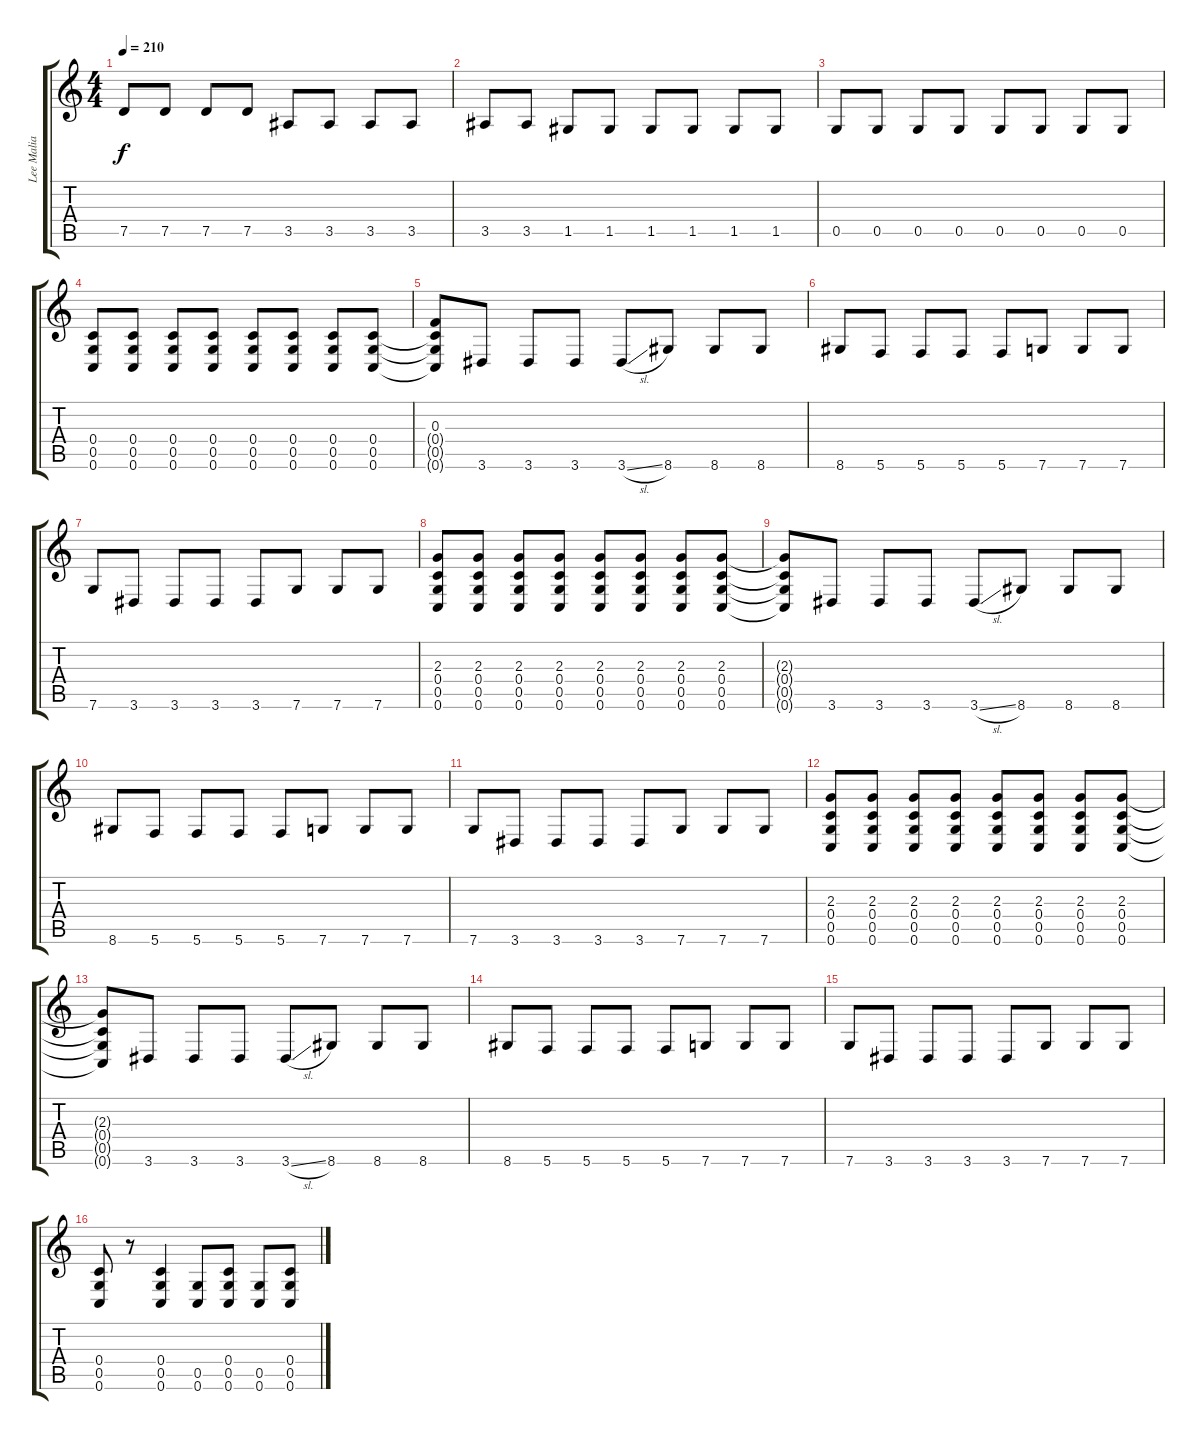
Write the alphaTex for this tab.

\track ("Lee Malia" "Lee Malia") {instrument distortionguitar}
\staff {score tabs}
\tuning (D4 A3 F3 C3 G2 C2) {hide}
\ts (4 4)
\tempo 210
\clef g2
\ks c
7.5.8{dy f} 7.5.8 7.5.8 7.5.8 3.5.8 3.5.8 3.5.8 3.5.8 |
3.5.8 3.5.8 1.5.8 1.5.8 1.5.8 1.5.8 1.5.8 1.5.8 |
0.5.8 0.5.8 0.5.8 0.5.8 0.5.8 0.5.8 0.5.8 0.5.8 |
(0.4 0.5 0.6).8{volume 9 balance 0} (0.4 0.5 0.6).8 (0.4 0.5 0.6).8 (0.4 0.5 0.6).8 (0.4 0.5 0.6).8 (0.4 0.5 0.6).8 (0.4 0.5 0.6).8 (0.4 0.5 0.6).8 |
(0.3 0.4{t} 0.5{t} 0.6{t}).8 3.6.8 3.6.8 3.6.8 3.6{sl}.8 8.6.8 8.6.8 8.6.8 |
8.6.8 5.6.8 5.6.8 5.6.8 5.6.8 7.6.8 7.6.8 7.6.8 |
7.6.8 3.6.8 3.6.8 3.6.8 3.6.8 7.6.8 7.6.8 7.6.8 |
(2.3 0.4 0.5 0.6).8 (2.3 0.4 0.5 0.6).8 (2.3 0.4 0.5 0.6).8 (2.3 0.4 0.5 0.6).8 (2.3 0.4 0.5 0.6).8 (2.3 0.4 0.5 0.6).8 (2.3 0.4 0.5 0.6).8 (2.3 0.4 0.5 0.6).8 |
(2.3{t} 0.4{t} 0.5{t} 0.6{t}).8 3.6.8 3.6.8 3.6.8 3.6{sl}.8 8.6.8 8.6.8 8.6.8 |
8.6.8 5.6.8 5.6.8 5.6.8 5.6.8 7.6.8 7.6.8 7.6.8 |
7.6.8 3.6.8 3.6.8 3.6.8 3.6.8 7.6.8 7.6.8 7.6.8 |
(2.3 0.4 0.5 0.6).8 (2.3 0.4 0.5 0.6).8 (2.3 0.4 0.5 0.6).8 (2.3 0.4 0.5 0.6).8 (2.3 0.4 0.5 0.6).8 (2.3 0.4 0.5 0.6).8 (2.3 0.4 0.5 0.6).8 (2.3 0.4 0.5 0.6).8 |
(2.3{t} 0.4{t} 0.5{t} 0.6{t}).8 3.6.8 3.6.8 3.6.8 3.6{sl}.8 8.6.8 8.6.8 8.6.8 |
8.6.8 5.6.8 5.6.8 5.6.8 5.6.8 7.6.8 7.6.8 7.6.8 |
7.6.8 3.6.8 3.6.8 3.6.8 3.6.8 7.6.8 7.6.8 7.6.8 |
(0.4 0.5 0.6).8 r.8 (0.4 0.5 0.6).4 (0.5 0.6).8 (0.4 0.5 0.6).8 (0.5 0.6).8 (0.4 0.5 0.6).8
